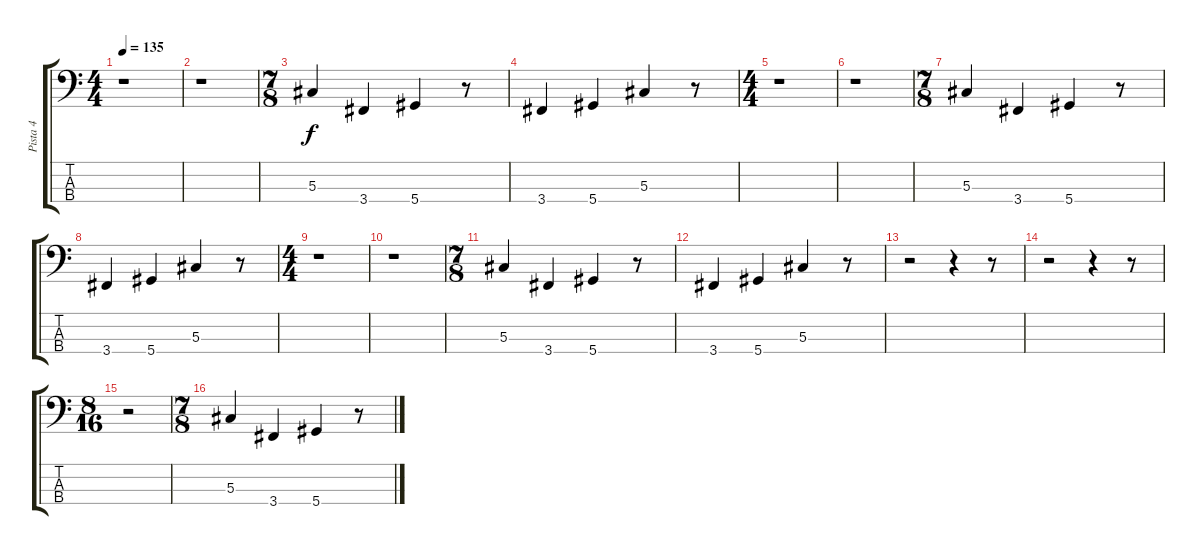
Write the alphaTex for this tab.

\track ("Pista 4" "Pista 4") {instrument electricbassfinger}
\staff {score tabs}
\tuning (Gb2 Db2 Ab1 Eb1) {hide}
\ts (4 4)
\tempo 135
\clef f4
\ks c
r.1{dy f} |
r.1 |
\ts (7 8)
5.3.4 3.4.4 5.4.4 r.8 |
3.4.4 5.4.4 5.3.4 r.8 |
\ts (4 4)
r.1 |
r.1 |
\ts (7 8)
5.3.4 3.4.4 5.4.4 r.8 |
3.4.4 5.4.4 5.3.4 r.8 |
\ts (4 4)
r.1 |
r.1 |
\ts (7 8)
5.3.4 3.4.4 5.4.4 r.8 |
3.4.4 5.4.4 5.3.4 r.8 |
r.2 r.4 r.8 |
r.2 r.4 r.8 |
\ts (8 16)
r.2 |
\ts (7 8)
5.3.4 3.4.4 5.4.4 r.8
